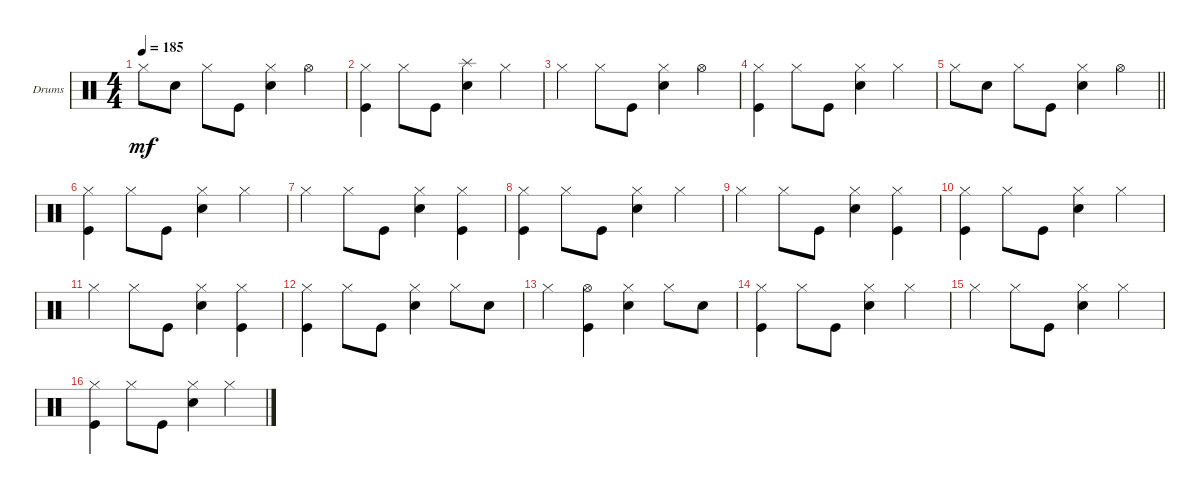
\bracketExtendMode groupsimilarinstruments
\firstSystemTrackNameOrientation horizontal
\otherSystemsTrackNameOrientation horizontal
\track ("Drumkit" "Drums") {instrument percussion}
\staff {score}
\articulation defaults
\ts (4 4)
\tempo 185
\clef neutral
\ks c "Hi-Hat (closed)".8{dy mf} "Snare (hit) 2".8 "Hi-Hat (closed)".8 "Kick (hit)".8
("Hi-Hat (closed)" "Snare (hit) 2").4 "Hi-Hat (open)".4 |
("Hi-Hat (closed)" "Kick (hit)").4 "Hi-Hat (closed)".8 "Kick (hit)".8 ("Splash (hit)" "Snare (hit) 2").4 "Hi-Hat (closed)".4 |
"Hi-Hat (closed)".4 "Hi-Hat (closed)".8 "Kick (hit)".8 ("Hi-Hat (closed)" "Snare (hit) 2").4 "Hi-Hat (open)".4 |
("Hi-Hat (closed)" "Kick (hit)").4 "Hi-Hat (closed)".8 "Kick (hit)".8 ("Hi-Hat (closed)" "Snare (hit) 2").4 "Hi-Hat (closed)".4 |
\barLineRight lightlight "Hi-Hat (closed)".8 "Snare (hit) 2".8 "Hi-Hat (closed)".8 "Kick (hit)".8
("Hi-Hat (closed)" "Snare (hit) 2").4 "Hi-Hat (open)".4 |
\section ("" "")
("Hi-Hat (closed)" "Kick (hit)").4 "Hi-Hat (closed)".8 "Kick (hit)".8 ("Hi-Hat (closed)" "Snare (hit) 2").4 "Hi-Hat (closed)".4 |
"Hi-Hat (closed)".4 "Hi-Hat (closed)".8 "Kick (hit)".8 ("Hi-Hat (closed)" "Snare (hit) 2").4 ("Hi-Hat (closed)" "Kick (hit)").4 |
("Hi-Hat (closed)" "Kick (hit)").4 "Hi-Hat (closed)".8 "Kick (hit)".8 ("Hi-Hat (closed)" "Snare (hit) 2").4 "Hi-Hat (closed)".4 |
"Hi-Hat (closed)".4 "Hi-Hat (closed)".8 "Kick (hit)".8 ("Hi-Hat (closed)" "Snare (hit) 2").4 ("Hi-Hat (closed)" "Kick (hit)").4 |
("Hi-Hat (closed)" "Kick (hit)").4 "Hi-Hat (closed)".8 "Kick (hit)".8 ("Hi-Hat (closed)" "Snare (hit) 2").4 "Hi-Hat (closed)".4 |
"Hi-Hat (closed)".4 "Hi-Hat (closed)".8 "Kick (hit)".8 ("Hi-Hat (closed)" "Snare (hit) 2").4 ("Hi-Hat (closed)" "Kick (hit)").4 |
("Hi-Hat (closed)" "Kick (hit)").4 "Hi-Hat (closed)".8 "Kick (hit)".8 ("Hi-Hat (closed)" "Snare (hit) 2").4 "Hi-Hat (closed)".8 "Snare (hit) 2".8 |
"Hi-Hat (closed)".4 ("Hi-Hat (open)" "Kick (hit)").4 ("Hi-Hat (closed)" "Snare (hit) 2").4 "Hi-Hat (closed)".8 "Snare (hit) 2".8 |
("Hi-Hat (closed)" "Kick (hit)").4 "Hi-Hat (closed)".8 "Kick (hit)".8 ("Hi-Hat (closed)" "Snare (hit) 2").4 "Hi-Hat (closed)".4 |
"Hi-Hat (closed)".4 "Hi-Hat (closed)".8 "Kick (hit)".8 ("Hi-Hat (closed)" "Snare (hit) 2").4 "Hi-Hat (closed)".4 |
("Hi-Hat (closed)" "Kick (hit)").4 "Hi-Hat (closed)".8 "Kick (hit)".8 ("Hi-Hat (closed)" "Snare (hit) 2").4 "Hi-Hat (closed)".4
